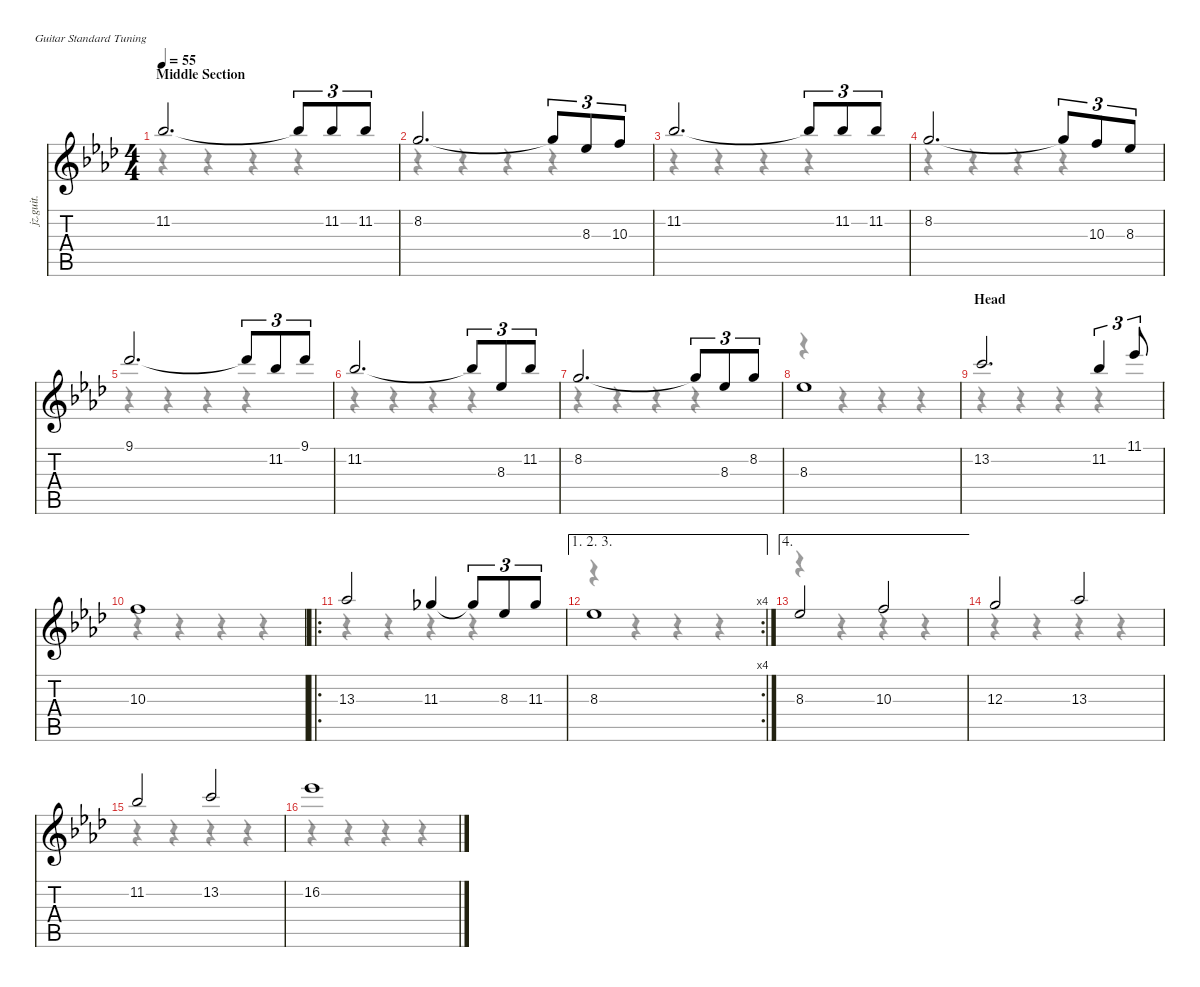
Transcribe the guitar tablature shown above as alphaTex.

\defaultSystemsLayout 4
\hideDynamics
\bracketExtendMode nobrackets
\otherSystemsTrackNameOrientation horizontal
\chordDiagramsInScore
\track ("Melody" "jz.guit.") {instrument electricguitarjazz}
\staff {score tabs}
\tuning (E4 B3 G3 D3 A2 E2)
\voice
\ts (4 4)
\section ("" "Middle Section")
\tempo 55
\clef g2
\ks ab
11.2{acc b}.2{d dy f beam Up} 11.2{t acc b}.8{tu (3 2) beam Up} 11.2{acc b}.8{tu (3 2) beam Up} 11.2{acc b}.8{tu (3 2) beam Up} |
8.2{acc forcenatural}.2{d beam Up} 8.2{t acc forcenatural}.8{tu (3 2) beam Up} 8.3{acc b}.8{tu (3 2) beam Up} 10.3{acc forcenatural}.8{tu (3 2) beam Up} |
11.2{acc b}.2{d beam Up} 11.2{t acc b}.8{tu (3 2) beam Up} 11.2{acc b}.8{tu (3 2) beam Up} 11.2{acc b}.8{tu (3 2) beam Up} |
8.2{acc forcenatural}.2{d beam Up} 8.2{t acc forcenatural}.8{tu (3 2) beam Up} 10.3{acc forcenatural}.8{tu (3 2) beam Up} 8.3{acc b}.8{tu (3 2) beam Up} |
9.1{acc b}.2{d beam Up} 9.1{t acc b}.8{tu (3 2) beam Up} 11.2{acc b}.8{tu (3 2) beam Up} 9.1{acc b}.8{tu (3 2) beam Up} |
11.2{acc b}.2{d beam Up} 11.2{t acc b}.8{tu (3 2) beam Up} 8.3{acc b}.8{tu (3 2) beam Up} 11.2{acc b}.8{tu (3 2) beam Up} |
8.2{acc forcenatural}.2{d beam Up} 8.2{t acc forcenatural}.8{tu (3 2) beam Up} 8.3{acc b}.8{tu (3 2) beam Up} 8.2{acc forcenatural}.8{tu (3 2) beam Up} |
8.3{acc b}.1{beam Up} |
\section ("" "Head")
13.2{acc forcenatural}.2{d beam Up} 11.2{acc b}.4{tu (3 2) beam Up} 11.1{acc b}.8{tu (3 2) beam Up} |
10.3{acc forcenatural}.1{beam Up} |
\ro
13.3{acc b}.2{beam Up} 11.3{acc b}.4{beam Up} 11.3{t acc b}.8{tu (3 2) beam Up} 8.3{acc b}.8{tu (3 2) beam Up} 11.3{acc b}.8{tu (3 2) beam Up} |
\ae (1 2 3)
\rc 4
8.3{acc b}.1{beam Up} |
\ae 4
8.3{acc b}.2{beam Up} 10.3{acc forcenatural}.2{beam Up} |
12.3{acc forcenatural}.2{beam Up} 13.3{acc b}.2{beam Up} |
11.2{acc b}.2{beam Up} 13.2{acc forcenatural}.2{beam Up} |
16.2{acc b}.1{beam Up}
\voice
\clef g2
\ottava regular
\simile none
\ks ab
r.4{dy mf beam Down} r.4{beam Down} r.4{beam Down} r.4{beam Down} |
r.4{beam Down} r.4{beam Down} r.4{beam Down} r.4{beam Down} |
r.4{beam Down} r.4{beam Down} r.4{beam Down} r.4{beam Down} |
r.4{beam Down} r.4{beam Down} r.4{beam Down} r.4{beam Down} |
r.4{beam Down} r.4{beam Down} r.4{beam Down} r.4{beam Down} |
r.4{beam Down} r.4{beam Down} r.4{beam Down} r.4{beam Down} |
r.4{beam Down} r.4{beam Down} r.4{beam Down} r.4{beam Down} |
r.4{beam Down} r.4{beam Down} r.4{beam Down} r.4{beam Down} |
r.4{beam Down} r.4{beam Down} r.4{beam Down} r.4{beam Down} |
r.4{beam Down} r.4{beam Down} r.4{beam Down} r.4{beam Down} |
r.4{beam Down} r.4{beam Down} r.4{beam Down} r.4{beam Down} |
r.4{beam Down} r.4{beam Down} r.4{beam Down} r.4{beam Down} |
r.4{beam Down} r.4{beam Down} r.4{beam Down} r.4{beam Down} |
r.4{beam Down} r.4{beam Down} r.4{beam Down} r.4{beam Down} |
r.4{beam Down} r.4{beam Down} r.4{beam Down} r.4{beam Down} |
r.4{beam Down} r.4{beam Down} r.4{beam Down} r.4{beam Down}
